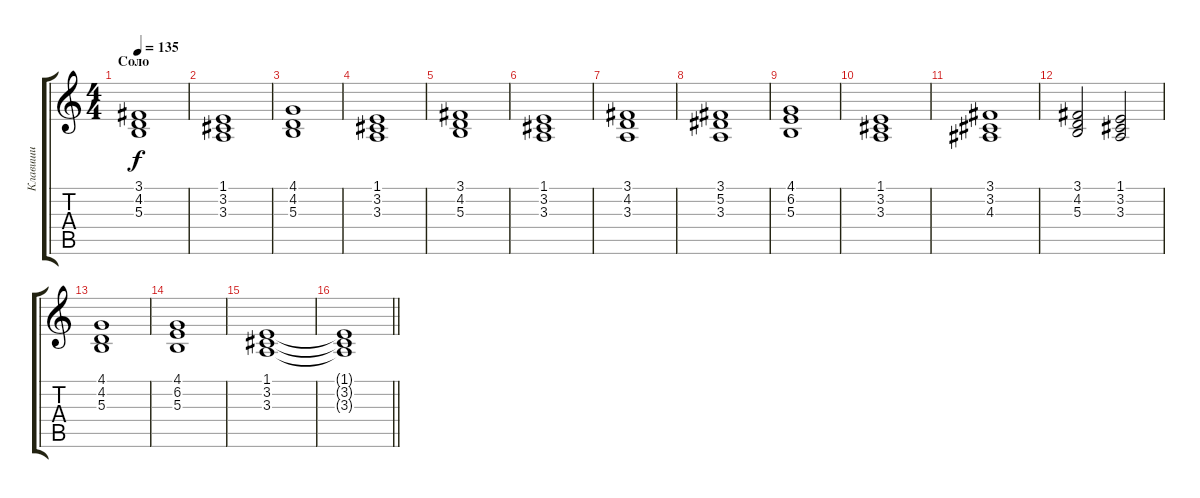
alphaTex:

\track ("Клавиши" "Клавиши") {instrument stringensemble1}
\staff {score tabs}
\tuning (Eb4 Bb3 Gb3 Db3 Ab2 Eb2) {hide}
\ts (4 4)
\section ("" "Соло")
\tempo 135
\clef g2
\ks c
(3.1 4.2 5.3).1{dy f} |
(1.1 3.2 3.3).1 |
(4.1 4.2 5.3).1 |
(1.1 3.2 3.3).1 |
(3.1 4.2 5.3).1 |
(1.1 3.2 3.3).1 |
(3.1 4.2 3.3).1 |
(3.1 5.2 3.3).1 |
(4.1 6.2 5.3).1 |
(1.1 3.2 3.3).1 |
(3.1 3.2 4.3).1 |
(3.1 4.2 5.3).2 (1.1 3.2 3.3).2 |
(4.1 4.2 5.3).1 |
(4.1 6.2 5.3).1 |
(1.1 3.2 3.3).1 |
\barLineRight lightlight
(1.1{t} 3.2{t} 3.3{t}).1
